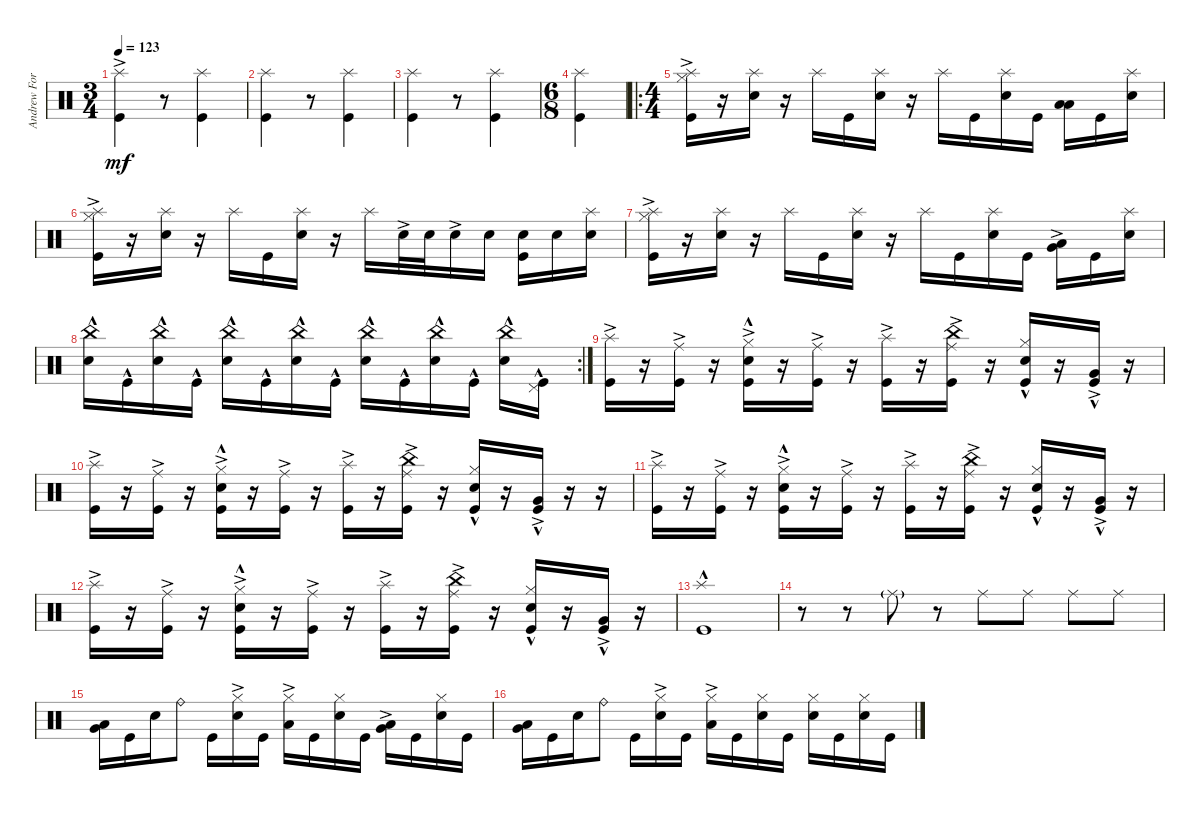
\track ("Andrew Forsman" "Andrew For") {instrument percussion}
\staff {score}
\articulation defaults
\ts (3 4)
\tempo 123
\clef neutral
\ks c
("Kick (hit)"{ac} "Splash (hit)").4{dy mf} r.8 ("Kick (hit)" "Splash (hit)").4 |
("Kick (hit)" "Splash (hit)").4 r.8 ("Kick (hit)" "Splash (hit)").4 |
("Kick (hit)" "Splash (hit)").4 r.8 ("Kick (hit)" "Splash (hit)").4 |
\ts (6 8)
("Kick (hit)" "Splash (hit)").4 |
\ro
\ts (4 4)
("Splash (hit)" "Kick (hit)"{ac} "Hi-Hat (closed)").16 r.16 ("Snare (hit) 2" "Splash (hit)").16 r.16 "Splash (hit)".16 "Kick (hit)".16 ("Snare (hit) 2" "Splash (hit)").16 r.16 "Splash (hit)".16 "Kick (hit)".16 ("Splash (hit)" "Snare (hit) 2").16 "Kick (hit)".16 ("Low Tom (hit)" "Low Floor Tom (hit)").16 "Kick (hit)".16 ("Snare (hit) 2" "Splash (hit)").16 |
("Splash (hit)" "Kick (hit)"{ac} "Hi-Hat (closed)").16 r.16 ("Snare (hit) 2" "Splash (hit)").16 r.16 "Splash (hit)".16 "Kick (hit)".16 ("Snare (hit) 2" "Splash (hit)").16 r.16 "Splash (hit)".16 "Snare (hit) 2"{ac}.32 "Snare (hit) 2".32 "Snare (hit) 2"{ac}.16 "Snare (hit) 2".16 ("Kick (hit)" "Snare (hit) 2").16 "Snare (hit) 2".16 ("Splash (hit)" "Snare (hit) 2").16 |
("Splash (hit)" "Kick (hit)"{ac} "Hi-Hat (closed)").16 r.16 ("Snare (hit) 2" "Splash (hit)").16 r.16 "Splash (hit)".16 "Kick (hit)".16 ("Snare (hit) 2" "Splash (hit)").16 r.16 "Splash (hit)".16 "Kick (hit)".16 ("Splash (hit)" "Snare (hit) 2").16 "Kick (hit)".16 ("Low Tom (hit)"{ac} "Very Low Tom (hit)"{ac}).16 "Kick (hit)".16 ("Snare (hit) 2" "Splash (hit)").16 |
\rc 2
("Snare (hit) 2"{hac} "China (hit)"{hac}).16 "Kick (hit)"{hac}.16 ("Snare (hit) 2"{hac} "China (hit)"{hac}).16 "Kick (hit)"{hac}.16 ("Snare (hit) 2"{hac} "China (hit)"{hac}).16 "Kick (hit)"{hac}.16 ("Snare (hit) 2"{hac} "China (hit)"{hac}).16 "Kick (hit)"{hac}.16 ("Snare (hit) 2"{hac} "China (hit)"{hac}).16 "Kick (hit)"{hac}.16 ("Snare (hit) 2"{hac} "China (hit)"{hac}).16 "Kick (hit)"{hac}.16 ("Snare (hit) 2"{hac} "China (hit)").16 ("Kick (hit)"{hac} "Pedal Hi-Hat (hit)").16 |
("Kick (hit)"{ac} "Splash (hit)").16 r.16 ("Kick (hit)"{ac} "Ride (middle)").16 r.16 ("Kick (hit)"{ac} "Snare (hit) 2"{hac} "Hi-Hat (closed)").16 r.16 ("Kick (hit)"{ac} "Ride (middle)").16 r.16 ("Kick (hit)"{ac} "Splash (hit)").16 r.16 ("Kick (hit)"{ac} "China (hit)" "Ride (middle)").16 r.16 ("Kick (hit)"{hac} "Snare (hit) 2" "Hi-Hat (closed)").16 r.16 ("Kick (hit)"{ac} "Very Low Tom (hit)"{hac}).16 r.16 |
("Kick (hit)"{ac} "Splash (hit)").16 r.16 ("Kick (hit)"{ac} "Ride (middle)").16 r.16 ("Kick (hit)"{ac} "Snare (hit) 2"{hac} "Hi-Hat (closed)").16 r.16 ("Kick (hit)"{ac} "Ride (middle)").16 r.16 ("Kick (hit)"{ac} "Splash (hit)").16 r.16 ("Kick (hit)"{ac} "China (hit)" "Ride (middle)").16 r.16 ("Kick (hit)"{hac} "Snare (hit) 2" "Hi-Hat (closed)").16 r.16 ("Kick (hit)"{ac} "Very Low Tom (hit)"{hac}).16 r.16 r.16 |
("Kick (hit)"{ac} "Splash (hit)").16 r.16 ("Kick (hit)"{ac} "Ride (middle)").16 r.16 ("Kick (hit)"{ac} "Snare (hit) 2"{hac} "Hi-Hat (closed)").16 r.16 ("Kick (hit)"{ac} "Ride (middle)").16 r.16 ("Kick (hit)"{ac} "Splash (hit)").16 r.16 ("Kick (hit)"{ac} "China (hit)" "Ride (middle)").16 r.16 ("Kick (hit)"{hac} "Snare (hit) 2" "Hi-Hat (closed)").16 r.16 ("Kick (hit)"{ac} "Very Low Tom (hit)"{hac}).16 r.16 |
("Kick (hit)"{ac} "Splash (hit)").16 r.16 ("Kick (hit)"{ac} "Ride (middle)").16 r.16 ("Kick (hit)"{ac} "Snare (hit) 2"{hac} "Hi-Hat (closed)").16 r.16 ("Kick (hit)"{ac} "Ride (middle)").16 r.16 ("Kick (hit)"{ac} "Splash (hit)").16 r.16 ("Kick (hit)"{ac} "China (hit)" "Ride (middle)").16 r.16 ("Kick (hit)"{hac} "Snare (hit) 2" "Hi-Hat (closed)").16 r.16 ("Kick (hit)"{ac} "Very Low Tom (hit)"{hac}).16 r.16 |
("Kick (hit)"{hac} "Splash (hit)").1 |
r.8 r.8 "Ride (middle)"{g}.8 r.8 "Ride (middle)".8 "Ride (middle)".8 "Ride (middle)".8 "Ride (middle)".8 |
("Very Low Tom (hit)" "Low Tom (hit)").16 "Kick (hit)".16 "Snare (hit) 2".16 "Ride (bell)".8 "Kick (hit)".16 ("Snare (hit) 2"{ac} "Hi-Hat (closed)").16 "Kick (hit)".16 ("Hi-Hat (closed)" "Low Tom (hit)"{ac}).16 "Kick (hit)".16 ("Snare (hit) 2" "Hi-Hat (closed)").16 "Kick (hit)".16 ("Low Floor Tom (hit)"{ac} "Very Low Tom (hit)"{ac}).16 "Kick (hit)".16 ("Hi-Hat (closed)" "Snare (hit) 2").16 "Kick (hit)".16 |
("Very Low Tom (hit)" "Low Tom (hit)").16 "Kick (hit)".16 "Snare (hit) 2".16 "Ride (bell)".8 "Kick (hit)".16 ("Snare (hit) 2"{ac} "Hi-Hat (closed)").16 "Kick (hit)".16 ("Hi-Hat (closed)" "Low Tom (hit)"{ac}).16 "Kick (hit)".16 ("Snare (hit) 2" "Hi-Hat (closed)").16 "Kick (hit)".16 ("Snare (hit) 2" "Hi-Hat (closed)").16 "Kick (hit)".16 ("Hi-Hat (closed)" "Snare (hit) 2").16 "Kick (hit)".16
